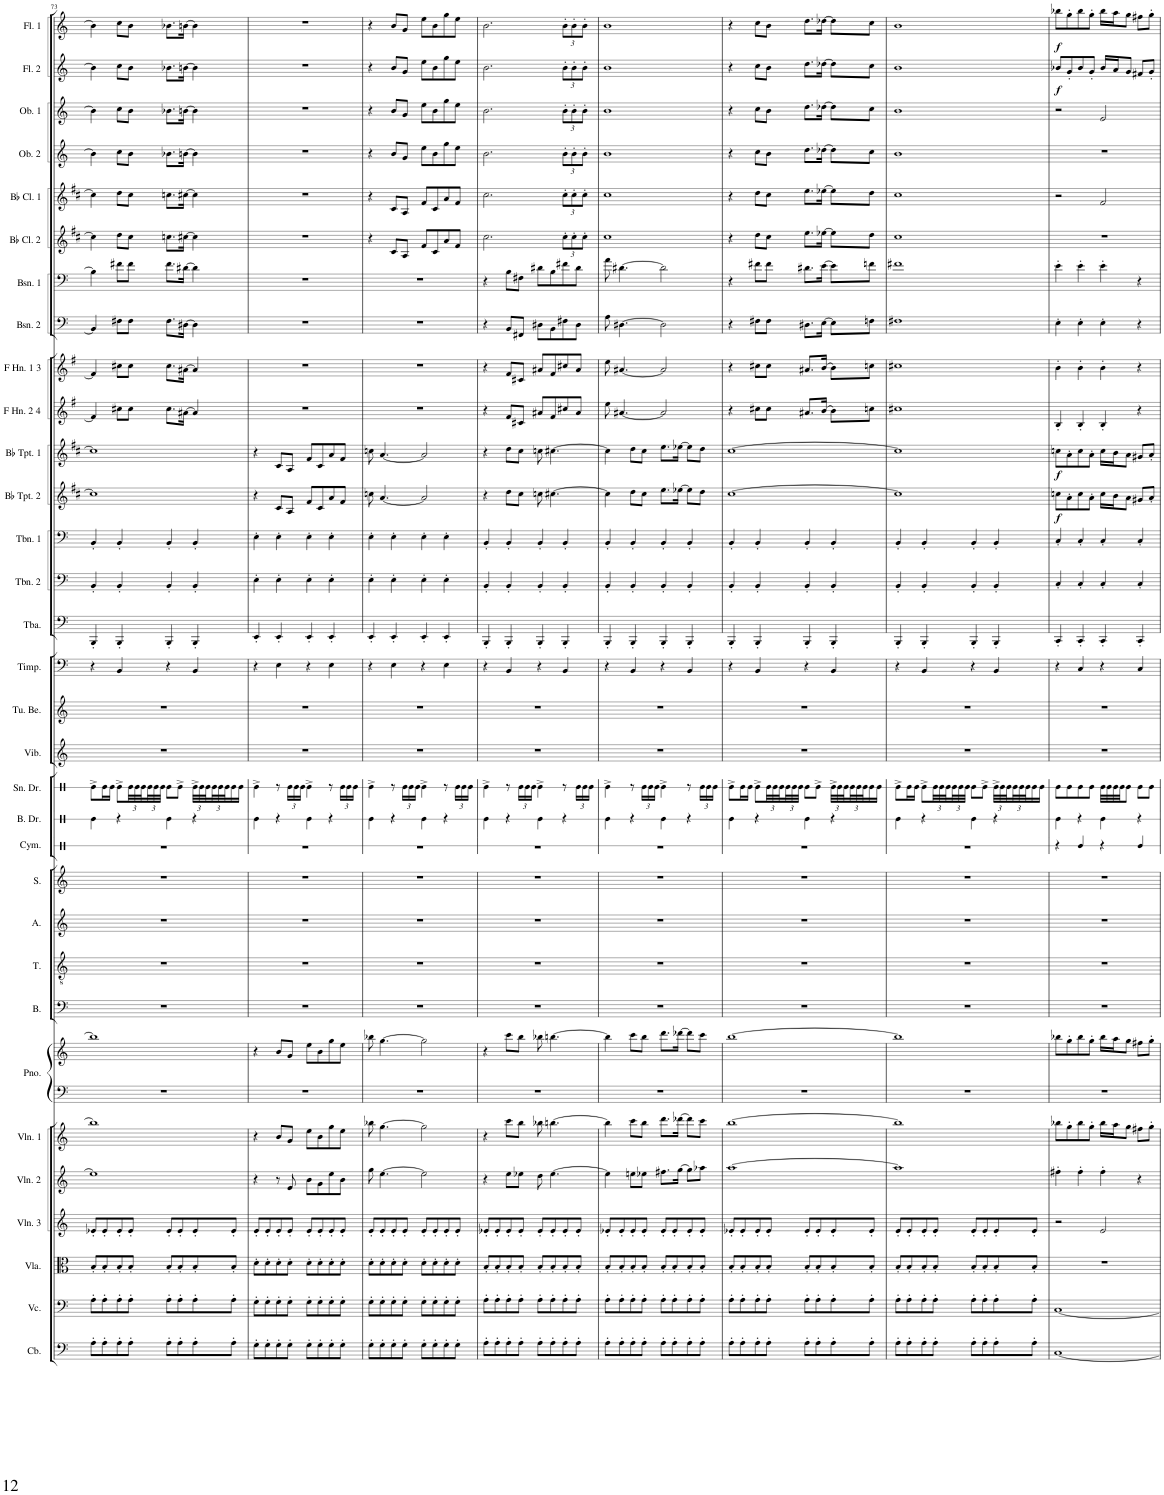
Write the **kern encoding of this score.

**kern	**kern	**kern	**kern	**kern	**kern	**kern	**kern	**kern	**kern	**kern	**kern	**kern	**kern	**kern	**kern	**kern	**kern	**kern	**kern	**kern	**kern	**dynam	**kern	**dynam	**kern	**kern	**kern	**kern	**kern	**kern	**kern	**kern	**kern	**dynam	**kern	**dynam
*part32	*part31	*part30	*part29	*part28	*part27	*part26	*part26	*part25	*part24	*part23	*part22	*part21	*part20	*part19	*part18	*part17	*part16	*part15	*part14	*part13	*part12	*part12	*part11	*part11	*part10	*part9	*part8	*part7	*part6	*part5	*part4	*part3	*part2	*part2	*part1	*part1
*staff33	*staff32	*staff31	*staff30	*staff29	*staff28	*staff27	*staff26	*staff25	*staff24	*staff23	*staff22	*staff21	*staff20	*staff19	*staff18	*staff17	*staff16	*staff15	*staff14	*staff13	*staff12	*staff12	*staff11	*staff11	*staff10	*staff9	*staff8	*staff7	*staff6	*staff5	*staff4	*staff3	*staff2	*staff2	*staff1	*staff1
*I"Contrabass	*I"Violoncello	*I"Viola	*I"Violin 3	*I"Violin 2	*I"Violin 1	*I"Piano	*	*I"Baritone	*I"Tenor	*I"Alto	*I"Soprano	*I"Cymbal	*I"Bass Drum	*I"Snare Drum	*I"Vibraphone	*I"Tubular Bells	*I"Timpani	*I"Tuba	*I"Trombone 2	*I"Trombone 1	*I"Bb Trumpet 2	*	*I"Bb Trumpet 1	*	*I"F Horn 2 &amp; 4	*I"F Horn 1 &amp; 3	*I"Bassoon 2	*I"Bassoon 1	*I"Bb Clarinet 2	*I"Bb Clarinet 1	*I"Oboe 2	*I"Oboe 1	*I"Flute 2	*	*I"Flute 1	*
*I'Cb.	*I'Vc.	*I'Vla.	*I'Vln. 3	*I'Vln. 2	*I'Vln. 1	*I'Pno.	*	*I'B.	*I'T.	*I'A.	*I'S.	*I'Cym.	*I'B. Dr.	*I'Sn. Dr.	*I'Vib.	*I'Tu. Be.	*I'Timp.	*I'Tba.	*I'Tbn. 2	*I'Tbn. 1	*I'Bb Tpt. 2	*	*I'Bb Tpt. 1	*	*I'F Hn. 2 4	*I'F Hn. 1 3	*I'Bsn. 2	*I'Bsn. 1	*I'Bb Cl. 2	*I'Bb Cl. 1	*I'Ob. 2	*I'Ob. 1	*I'Fl. 2	*	*I'Fl. 1	*
!!LO:PB:g=z
*clefF4	*clefF4	*clefC3	*clefG2	*clefG2	*clefG2	*clefF4	*clefG2	*clefF4	*clefGv2	*clefG2	*clefG2	*clefX	*clefX	*clefX	*clefG2	*clefG2	*clefF4	*clefF4	*clefF4	*clefF4	*clefG2	*	*clefG2	*	*clefG2	*clefG2	*clefF4	*clefF4	*clefG2	*clefG2	*clefG2	*clefG2	*clefG2	*	*clefG2	*
*Trd7c12	*	*	*	*	*	*	*	*	*	*	*	*	*	*	*	*	*	*	*	*	*Trd1c2	*	*Trd1c2	*	*Trd4c7	*Trd4c7	*	*	*Trd1c2	*Trd1c2	*	*	*	*	*	*
*k[]	*k[]	*k[]	*k[]	*k[]	*k[]	*k[]	*k[]	*k[]	*k[]	*k[]	*k[]	*k[]	*k[]	*k[]	*k[]	*k[]	*k[]	*k[]	*k[]	*k[]	*k[f#c#]	*	*k[f#c#]	*	*k[f#]	*k[f#]	*k[]	*k[]	*k[f#c#]	*k[f#c#]	*k[]	*k[]	*k[]	*	*k[]	*
*M4/4	*M4/4	*M4/4	*M4/4	*M4/4	*M4/4	*M4/4	*M4/4	*M4/4	*M4/4	*M4/4	*M4/4	*M4/4	*M4/4	*M4/4	*M4/4	*M4/4	*M4/4	*M4/4	*M4/4	*M4/4	*M4/4	*	*M4/4	*	*M4/4	*M4/4	*M4/4	*M4/4	*M4/4	*M4/4	*M4/4	*M4/4	*M4/4	*	*M4/4	*
=73	=73	=73	=73	=73	=73	=73	=73	=73	=73	=73	=73	=73	=73	=73	=73	=73	=73	=73	=73	=73	=73	=73	=73	=73	=73	=73	=73	=73	=73	=73	=73	=73	=73	=73	=73	=73
8A'\L	8A'\L	8B'/L	8e-X'/L	1ee-]	1bb]	1r	1bb]	1r	1r	1r	1r	1r	4Re\	8Re^\L	1r	1r	4r	4BBB'/	4BB'/	4BB'/	1cc#]	.	1cc#]	.	4f#/]	4f#/]	4BB/]	4B\]	4cc#\]	4cc#\]	4b\]	4b\]	4b\]	.	4b\]	.
8A'\	8A'\	8B'/	8e-'/	.	.	.	.	.	.	.	.	.	.	16Re\L	.	.	.	.	.	.	.	.	.	.	.	.	.	.	.	.	.	.	.	.	.	.
.	.	.	.	.	.	.	.	.	.	.	.	.	.	16Re\JJ	.	.	.	.	.	.	.	.	.	.	.	.	.	.	.	.	.	.	.	.	.	.
8A'\	8A'\	8B'/	8e-'/	.	.	.	.	.	.	.	.	.	4r	8Re^\L	.	.	4BB/	4BBB'/	4BB'/	4BB'/	.	.	.	.	8cc#X\L	8cc#X\L	8F#X\L	8f#X\L	8dd\L	8dd\L	8cc\L	8cc\L	8cc\L	.	8cc\L	.
*	*	*	*	*	*	*	*	*	*	*	*	*	*	*Xbrackettup	*	*	*	*	*	*	*	*	*	*	*	*	*	*	*	*	*	*	*	*	*	*
8A'\J	8A'\J	8B'/J	8e-'/J	.	.	.	.	.	.	.	.	.	.	48Re\LL	.	.	.	.	.	.	.	.	.	.	8cc#\J	8cc#\J	8F#\J	8f#\J	8cc#\J	8cc#\J	8b\J	8b\J	8b\J	.	8b\J	.
.	.	.	.	.	.	.	.	.	.	.	.	.	.	48Re\	.	.	.	.	.	.	.	.	.	.	.	.	.	.	.	.	.	.	.	.	.	.
.	.	.	.	.	.	.	.	.	.	.	.	.	.	48Re\	.	.	.	.	.	.	.	.	.	.	.	.	.	.	.	.	.	.	.	.	.	.
.	.	.	.	.	.	.	.	.	.	.	.	.	.	48Re\	.	.	.	.	.	.	.	.	.	.	.	.	.	.	.	.	.	.	.	.	.	.
.	.	.	.	.	.	.	.	.	.	.	.	.	.	48Re\	.	.	.	.	.	.	.	.	.	.	.	.	.	.	.	.	.	.	.	.	.	.
.	.	.	.	.	.	.	.	.	.	.	.	.	.	48Re\JJJ	.	.	.	.	.	.	.	.	.	.	.	.	.	.	.	.	.	.	.	.	.	.
8A'\L	8A'\L	8B'/L	8e-'/L	.	.	.	.	.	.	.	.	.	4Re\	8Re\L	.	.	4r	4BBB'/	4BB'/	4BB'/	.	.	.	.	8.cc#\L	8.cc#\L	8.F#\L	8.f#\L	8.ccn\L	8.ccn\L	8.b-X\L	8.b-X\L	8.b-X\L	.	8.b-X\L	.
8A'\	8A'\	8B'/	8e-'/	.	.	.	.	.	.	.	.	.	.	8Re^\J	.	.	.	.	.	.	.	.	.	.	.	.	.	.	.	.	.	.	.	.	.	.
.	.	.	.	.	.	.	.	.	.	.	.	.	.	.	.	.	.	.	.	.	.	.	.	.	[16a#X\Jk	[16a#X\Jk	[16D#X\Jk	[16d#X\Jk	[16cc#X\Jk	[16cc#X\Jk	[16bn\Jk	[16bn\Jk	[16bn\Jk	.	[16bn\Jk	.
8A'\	8A'\	8B'/	8e-'/	.	.	.	.	.	.	.	.	.	4r	48Re^\LLL	.	.	4BB/	4BBB'/	4BB'/	4BB'/	.	.	.	.	4a#/]	4a#/]	4D#\]	4d#\]	4cc#\]	4cc#\]	4b\]	4b\]	4b\]	.	4b\]	.
.	.	.	.	.	.	.	.	.	.	.	.	.	.	48Re\	.	.	.	.	.	.	.	.	.	.	.	.	.	.	.	.	.	.	.	.	.	.
.	.	.	.	.	.	.	.	.	.	.	.	.	.	48Re\	.	.	.	.	.	.	.	.	.	.	.	.	.	.	.	.	.	.	.	.	.	.
.	.	.	.	.	.	.	.	.	.	.	.	.	.	48Re\	.	.	.	.	.	.	.	.	.	.	.	.	.	.	.	.	.	.	.	.	.	.
.	.	.	.	.	.	.	.	.	.	.	.	.	.	48Re\	.	.	.	.	.	.	.	.	.	.	.	.	.	.	.	.	.	.	.	.	.	.
.	.	.	.	.	.	.	.	.	.	.	.	.	.	48Re\J	.	.	.	.	.	.	.	.	.	.	.	.	.	.	.	.	.	.	.	.	.	.
8A'\J	8A'\J	8B'/J	8e-'/J	.	.	.	.	.	.	.	.	.	.	16Re\	.	.	.	.	.	.	.	.	.	.	.	.	.	.	.	.	.	.	.	.	.	.
.	.	.	.	.	.	.	.	.	.	.	.	.	.	16Re\JJ	.	.	.	.	.	.	.	.	.	.	.	.	.	.	.	.	.	.	.	.	.	.
=74	=74	=74	=74	=74	=74	=74	=74	=74	=74	=74	=74	=74	=74	=74	=74	=74	=74	=74	=74	=74	=74	=74	=74	=74	=74	=74	=74	=74	=74	=74	=74	=74	=74	=74	=74	=74
8G'\L	8G'\L	8d'\L	8e'/L	4r	4r	1r	4r	1r	1r	1r	1r	1r	4Re\	4Re^\	1r	1r	4r	4EE'/	4E'\	4E'\	4r	.	4r	.	1r	1r	1r	1r	1r	1r	1r	1r	1r	.	1r	.
8G'\	8G'\	8d'\	8e'/	.	.	.	.	.	.	.	.	.	.	.	.	.	.	.	.	.	.	.	.	.	.	.	.	.	.	.	.	.	.	.	.	.
8G'\	8G'\	8d'\	8e'/	8r	8b/L	.	8b/L	.	.	.	.	.	4r	8r	.	.	4E\	4EE'/	4E'\	4E'\	8c#/L	.	8c#/L	.	.	.	.	.	.	.	.	.	.	.	.	.
8G'\J	8G'\J	8d'\J	8e'/J	8e/	8g/J	.	8g/J	.	.	.	.	.	.	24Re\LL	.	.	.	.	.	.	8A/J	.	8A/J	.	.	.	.	.	.	.	.	.	.	.	.	.
.	.	.	.	.	.	.	.	.	.	.	.	.	.	24Re\	.	.	.	.	.	.	.	.	.	.	.	.	.	.	.	.	.	.	.	.	.	.
.	.	.	.	.	.	.	.	.	.	.	.	.	.	24Re\JJ	.	.	.	.	.	.	.	.	.	.	.	.	.	.	.	.	.	.	.	.	.	.
8G'\L	8G'\L	8d'\L	8e'/L	8b\L	8ee\L	.	8ee\L	.	.	.	.	.	4Re\	4Re^\	.	.	4r	4EE'/	4E'\	4E'\	8f#/L	.	8f#/L	.	.	.	.	.	.	.	.	.	.	.	.	.
8G'\	8G'\	8d'\	8e'/	8g\	8b\	.	8b\	.	.	.	.	.	.	.	.	.	.	.	.	.	8c#/	.	8c#/	.	.	.	.	.	.	.	.	.	.	.	.	.
8G'\	8G'\	8d'\	8e'/	8ee\	8gg\	.	8gg\	.	.	.	.	.	4r	8r	.	.	4E\	4EE'/	4E'\	4E'\	8a/	.	8a/	.	.	.	.	.	.	.	.	.	.	.	.	.
8G'\J	8G'\J	8d'\J	8e'/J	8b\J	8ee\J	.	8ee\J	.	.	.	.	.	.	24Re\LL	.	.	.	.	.	.	8f#/J	.	8f#/J	.	.	.	.	.	.	.	.	.	.	.	.	.
.	.	.	.	.	.	.	.	.	.	.	.	.	.	24Re\	.	.	.	.	.	.	.	.	.	.	.	.	.	.	.	.	.	.	.	.	.	.
.	.	.	.	.	.	.	.	.	.	.	.	.	.	24Re\JJ	.	.	.	.	.	.	.	.	.	.	.	.	.	.	.	.	.	.	.	.	.	.
=75	=75	=75	=75	=75	=75	=75	=75	=75	=75	=75	=75	=75	=75	=75	=75	=75	=75	=75	=75	=75	=75	=75	=75	=75	=75	=75	=75	=75	=75	=75	=75	=75	=75	=75	=75	=75
8G'\L	8G'\L	8d'\L	8e'/L	8gg\	8bb-X\	1r	8bb-X\	1r	1r	1r	1r	1r	4Re\	4Re^\	1r	1r	4r	4EE'/	4E'\	4E'\	8ccn\	.	8ccn\	.	1r	1r	1r	1r	4r	4r	4r	4r	4r	.	4r	.
8G'\	8G'\	8d'\	8e'/	[4.ee\	[4.gg\	.	[4.gg\	.	.	.	.	.	.	.	.	.	.	.	.	.	[4.a/	.	[4.a/	.	.	.	.	.	.	.	.	.	.	.	.	.
8G'\	8G'\	8d'\	8e'/	.	.	.	.	.	.	.	.	.	4r	8r	.	.	4E\	4EE'/	4E'\	4E'\	.	.	.	.	.	.	.	.	8c#/L	8c#/L	8b/L	8b/L	8b/L	.	8b/L	.
8G'\J	8G'\J	8d'\J	8e'/J	.	.	.	.	.	.	.	.	.	.	24Re\LL	.	.	.	.	.	.	.	.	.	.	.	.	.	.	8A/J	8A/J	8g/J	8g/J	8g/J	.	8g/J	.
.	.	.	.	.	.	.	.	.	.	.	.	.	.	24Re\	.	.	.	.	.	.	.	.	.	.	.	.	.	.	.	.	.	.	.	.	.	.
.	.	.	.	.	.	.	.	.	.	.	.	.	.	24Re\JJ	.	.	.	.	.	.	.	.	.	.	.	.	.	.	.	.	.	.	.	.	.	.
8G'\L	8G'\L	8d'\L	8e'/L	2ee\]	2gg\]	.	2gg\]	.	.	.	.	.	4Re\	4Re^\	.	.	4r	4EE'/	4E'\	4E'\	2a/]	.	2a/]	.	.	.	.	.	8f#/L	8f#/L	8ee\L	8ee\L	8ee\L	.	8ee\L	.
8G'\	8G'\	8d'\	8e'/	.	.	.	.	.	.	.	.	.	.	.	.	.	.	.	.	.	.	.	.	.	.	.	.	.	8c#/	8c#/	8b\	8b\	8b\	.	8b\	.
8G'\	8G'\	8d'\	8e'/	.	.	.	.	.	.	.	.	.	4r	8r	.	.	4E\	4EE'/	4E'\	4E'\	.	.	.	.	.	.	.	.	8a/	8a/	8gg\	8gg\	8gg\	.	8gg\	.
8G'\J	8G'\J	8d'\J	8e'/J	.	.	.	.	.	.	.	.	.	.	24Re\LL	.	.	.	.	.	.	.	.	.	.	.	.	.	.	8f#/J	8f#/J	8ee\J	8ee\J	8ee\J	.	8ee\J	.
.	.	.	.	.	.	.	.	.	.	.	.	.	.	24Re\	.	.	.	.	.	.	.	.	.	.	.	.	.	.	.	.	.	.	.	.	.	.
.	.	.	.	.	.	.	.	.	.	.	.	.	.	24Re\JJ	.	.	.	.	.	.	.	.	.	.	.	.	.	.	.	.	.	.	.	.	.	.
=76	=76	=76	=76	=76	=76	=76	=76	=76	=76	=76	=76	=76	=76	=76	=76	=76	=76	=76	=76	=76	=76	=76	=76	=76	=76	=76	=76	=76	=76	=76	=76	=76	=76	=76	=76	=76
8A'\L	8A'\L	8B'/L	8e-X'/L	4r	4r	1r	4r	1r	1r	1r	1r	1r	4Re\	4Re^\	1r	1r	4r	4BBB'/	4BB'/	4BB'/	4r	.	4r	.	4r	4r	4r	4r	2.cc#\	2.cc#\	2.b\	2.b\	2.b\	.	2.b\	.
8A'\	8A'\	8B'/	8e-'/	.	.	.	.	.	.	.	.	.	.	.	.	.	.	.	.	.	.	.	.	.	.	.	.	.	.	.	.	.	.	.	.	.
8A'\	8A'\	8B'/	8e-'/	8ee\L	8ccc\L	.	8ccc\L	.	.	.	.	.	4r	8r	.	.	4BB/	4BBB'/	4BB'/	4BB'/	8dd\L	.	8dd\L	.	8f#/L	8f#/L	8BB/L	8B\L	.	.	.	.	.	.	.	.
8A'\J	8A'\J	8B'/J	8e-'/J	8ee-X\J	8bb\J	.	8bb\J	.	.	.	.	.	.	24Re\LL	.	.	.	.	.	.	8cc#\J	.	8cc#\J	.	8c#X/J	8c#X/J	8FF#X/J	8F#X\J	.	.	.	.	.	.	.	.
.	.	.	.	.	.	.	.	.	.	.	.	.	.	24Re\	.	.	.	.	.	.	.	.	.	.	.	.	.	.	.	.	.	.	.	.	.	.
.	.	.	.	.	.	.	.	.	.	.	.	.	.	24Re\JJ	.	.	.	.	.	.	.	.	.	.	.	.	.	.	.	.	.	.	.	.	.	.
8A'\L	8A'\L	8B'/L	8e-'/L	8dd\	8bb-X\	.	8bb-X\	.	.	.	.	.	4Re\	4Re^\	.	.	4r	4BBB'/	4BB'/	4BB'/	8ccn\	.	8ccn\	.	8a#X/L	8a#X/L	8D#X\L	8d#X\L	.	.	.	.	.	.	.	.
8A'\	8A'\	8B'/	8e-'/	[4.ee-\	[4.bbn\	.	[4.bbn\	.	.	.	.	.	.	.	.	.	.	.	.	.	[4.cc#X\	.	[4.cc#X\	.	8f#/	8f#/	8BB\	8B\	.	.	.	.	.	.	.	.
*	*	*	*	*	*	*	*	*	*	*	*	*	*	*	*	*	*	*	*	*	*	*	*	*	*	*	*	*	*Xbrackettup	*Xbrackettup	*Xbrackettup	*Xbrackettup	*Xbrackettup	*	*Xbrackettup	*
8A'\	8A'\	8B'/	8e-'/	.	.	.	.	.	.	.	.	.	4r	8r	.	.	4BB/	4BBB'/	4BB'/	4BB'/	.	.	.	.	8cc#X/	8cc#X/	8F#X\	8f#X\	12cc#'\L	12cc#'\L	12b'\L	12b'\L	12b'\L	.	12b'\L	.
.	.	.	.	.	.	.	.	.	.	.	.	.	.	.	.	.	.	.	.	.	.	.	.	.	.	.	.	.	12cc#'\	12cc#'\	12b'\	12b'\	12b'\	.	12b'\	.
8A'\J	8A'\J	8B'/J	8e-'/J	.	.	.	.	.	.	.	.	.	.	24Re\LL	.	.	.	.	.	.	.	.	.	.	8a#/J	8a#/J	8D#\J	8d#\J	.	.	.	.	.	.	.	.
.	.	.	.	.	.	.	.	.	.	.	.	.	.	24Re\	.	.	.	.	.	.	.	.	.	.	.	.	.	.	12cc#'\J	12cc#'\J	12b'\J	12b'\J	12b'\J	.	12b'\J	.
.	.	.	.	.	.	.	.	.	.	.	.	.	.	24Re\JJ	.	.	.	.	.	.	.	.	.	.	.	.	.	.	.	.	.	.	.	.	.	.
=77	=77	=77	=77	=77	=77	=77	=77	=77	=77	=77	=77	=77	=77	=77	=77	=77	=77	=77	=77	=77	=77	=77	=77	=77	=77	=77	=77	=77	=77	=77	=77	=77	=77	=77	=77	=77
8A'\L	8A'\L	8B'/L	8e-X'/L	4ee-\]	4bb\]	1r	4bb\]	1r	1r	1r	1r	1r	4Re\	4Re^\	1r	1r	4r	4BBB'/	4BB'/	4BB'/	4cc#\]	.	4cc#\]	.	8ee\	8ee\	8A\	8a\	1cc#	1cc#	1b	1b	1b	.	1b	.
8A'\	8A'\	8B'/	8e-'/	.	.	.	.	.	.	.	.	.	.	.	.	.	.	.	.	.	.	.	.	.	[4.a#X/	[4.a#X/	[4.D#X\	[4.d#X\	.	.	.	.	.	.	.	.
8A'\	8A'\	8B'/	8e-'/	8een\L	8ccc\L	.	8ccc\L	.	.	.	.	.	4r	8r	.	.	4BB/	4BBB'/	4BB'/	4BB'/	8dd\L	.	8dd\L	.	.	.	.	.	.	.	.	.	.	.	.	.
8A'\J	8A'\J	8B'/J	8e-'/J	8ee-X\J	8bb\J	.	8bb\J	.	.	.	.	.	.	24Re\LL	.	.	.	.	.	.	8cc#\J	.	8cc#\J	.	.	.	.	.	.	.	.	.	.	.	.	.
.	.	.	.	.	.	.	.	.	.	.	.	.	.	24Re\	.	.	.	.	.	.	.	.	.	.	.	.	.	.	.	.	.	.	.	.	.	.
.	.	.	.	.	.	.	.	.	.	.	.	.	.	24Re\JJ	.	.	.	.	.	.	.	.	.	.	.	.	.	.	.	.	.	.	.	.	.	.
8A'\L	8A'\L	8B'/L	8e-'/L	8.ff#X\L	8.ddd\L	.	8.ddd\L	.	.	.	.	.	4Re\	4Re^\	.	.	4r	4BBB'/	4BB'/	4BB'/	8.ee\L	.	8.ee\L	.	2a#/]	2a#/]	2D#\]	2d#\]	.	.	.	.	.	.	.	.
8A'\	8A'\	8B'/	8e-'/	.	.	.	.	.	.	.	.	.	.	.	.	.	.	.	.	.	.	.	.	.	.	.	.	.	.	.	.	.	.	.	.	.
.	.	.	.	[16gg\Jk	[16ddd-X\Jk	.	[16ddd-X\Jk	.	.	.	.	.	.	.	.	.	.	.	.	.	[16ee-X\Jk	.	[16ee-X\Jk	.	.	.	.	.	.	.	.	.	.	.	.	.
8A'\	8A'\	8B'/	8e-'/	8gg\L]	8ddd-\L]	.	8ddd-\L]	.	.	.	.	.	4r	8r	.	.	4BB/	4BBB'/	4BB'/	4BB'/	8ee-\L]	.	8ee-\L]	.	.	.	.	.	.	.	.	.	.	.	.	.
8A'\J	8A'\J	8B'/J	8e-'/J	8aa-X\J	8ccc\J	.	8ccc\J	.	.	.	.	.	.	24Re\LL	.	.	.	.	.	.	8dd\J	.	8dd\J	.	.	.	.	.	.	.	.	.	.	.	.	.
.	.	.	.	.	.	.	.	.	.	.	.	.	.	24Re\	.	.	.	.	.	.	.	.	.	.	.	.	.	.	.	.	.	.	.	.	.	.
.	.	.	.	.	.	.	.	.	.	.	.	.	.	24Re\JJ	.	.	.	.	.	.	.	.	.	.	.	.	.	.	.	.	.	.	.	.	.	.
=78	=78	=78	=78	=78	=78	=78	=78	=78	=78	=78	=78	=78	=78	=78	=78	=78	=78	=78	=78	=78	=78	=78	=78	=78	=78	=78	=78	=78	=78	=78	=78	=78	=78	=78	=78	=78
8A'\L	8A'\L	8B'/L	8e-X'/L	[1aa	[1bb	1r	[1bb	1r	1r	1r	1r	1r	4Re\	8Re^\L	1r	1r	4r	4BBB'/	4BB'/	4BB'/	[1cc#	.	[1cc#	.	4r	4r	4r	4r	4r	4r	4r	4r	4r	.	4r	.
8A'\	8A'\	8B'/	8e-'/	.	.	.	.	.	.	.	.	.	.	16Re\L	.	.	.	.	.	.	.	.	.	.	.	.	.	.	.	.	.	.	.	.	.	.
.	.	.	.	.	.	.	.	.	.	.	.	.	.	16Re\JJ	.	.	.	.	.	.	.	.	.	.	.	.	.	.	.	.	.	.	.	.	.	.
8A'\	8A'\	8B'/	8e-'/	.	.	.	.	.	.	.	.	.	4r	8Re^\L	.	.	4BB/	4BBB'/	4BB'/	4BB'/	.	.	.	.	8cc#X\L	8cc#X\L	8F#X\L	8f#X\L	8dd\L	8dd\L	8cc\L	8cc\L	8cc\L	.	8cc\L	.
8A'\J	8A'\J	8B'/J	8e-'/J	.	.	.	.	.	.	.	.	.	.	48Re\LL	.	.	.	.	.	.	.	.	.	.	8cc#\J	8cc#\J	8F#\J	8f#\J	8cc#\J	8cc#\J	8b\J	8b\J	8b\J	.	8b\J	.
.	.	.	.	.	.	.	.	.	.	.	.	.	.	48Re\	.	.	.	.	.	.	.	.	.	.	.	.	.	.	.	.	.	.	.	.	.	.
.	.	.	.	.	.	.	.	.	.	.	.	.	.	48Re\	.	.	.	.	.	.	.	.	.	.	.	.	.	.	.	.	.	.	.	.	.	.
.	.	.	.	.	.	.	.	.	.	.	.	.	.	48Re\	.	.	.	.	.	.	.	.	.	.	.	.	.	.	.	.	.	.	.	.	.	.
.	.	.	.	.	.	.	.	.	.	.	.	.	.	48Re\	.	.	.	.	.	.	.	.	.	.	.	.	.	.	.	.	.	.	.	.	.	.
.	.	.	.	.	.	.	.	.	.	.	.	.	.	48Re\JJJ	.	.	.	.	.	.	.	.	.	.	.	.	.	.	.	.	.	.	.	.	.	.
8A'\L	8A'\L	8B'/L	8e-'/L	.	.	.	.	.	.	.	.	.	4Re\	8Re\L	.	.	4r	4BBB'/	4BB'/	4BB'/	.	.	.	.	8.a#X/L	8.a#X/L	8.D#X\L	8.d#X\L	8.ee\L	8.ee\L	8.dd\L	8.dd\L	8.dd\L	.	8.dd\L	.
8A'\	8A'\	8B'/	8e-'/	.	.	.	.	.	.	.	.	.	.	8Re^\J	.	.	.	.	.	.	.	.	.	.	.	.	.	.	.	.	.	.	.	.	.	.
.	.	.	.	.	.	.	.	.	.	.	.	.	.	.	.	.	.	.	.	.	.	.	.	.	[16b/Jk	[16b/Jk	[16E\Jk	[16e\Jk	[16ee-X\Jk	[16ee-X\Jk	[16dd-X\Jk	[16dd-X\Jk	[16dd-X\Jk	.	[16dd-X\Jk	.
8A'\	8A'\	8B'/	8e-'/	.	.	.	.	.	.	.	.	.	4r	48Re^\LLL	.	.	4BB/	4BBB'/	4BB'/	4BB'/	.	.	.	.	8b\L]	8b\L]	8E\L]	8e\L]	8ee-\L]	8ee-\L]	8dd-\L]	8dd-\L]	8dd-\L]	.	8dd-\L]	.
.	.	.	.	.	.	.	.	.	.	.	.	.	.	48Re\	.	.	.	.	.	.	.	.	.	.	.	.	.	.	.	.	.	.	.	.	.	.
.	.	.	.	.	.	.	.	.	.	.	.	.	.	48Re\	.	.	.	.	.	.	.	.	.	.	.	.	.	.	.	.	.	.	.	.	.	.
.	.	.	.	.	.	.	.	.	.	.	.	.	.	48Re\	.	.	.	.	.	.	.	.	.	.	.	.	.	.	.	.	.	.	.	.	.	.
.	.	.	.	.	.	.	.	.	.	.	.	.	.	48Re\	.	.	.	.	.	.	.	.	.	.	.	.	.	.	.	.	.	.	.	.	.	.
.	.	.	.	.	.	.	.	.	.	.	.	.	.	48Re\J	.	.	.	.	.	.	.	.	.	.	.	.	.	.	.	.	.	.	.	.	.	.
8A'\J	8A'\J	8B'/J	8e-'/J	.	.	.	.	.	.	.	.	.	.	16Re\	.	.	.	.	.	.	.	.	.	.	8ccn\J	8ccn\J	8Fn\J	8fn\J	8dd\J	8dd\J	8cc\J	8cc\J	8cc\J	.	8cc\J	.
.	.	.	.	.	.	.	.	.	.	.	.	.	.	16Re\JJ	.	.	.	.	.	.	.	.	.	.	.	.	.	.	.	.	.	.	.	.	.	.
=79	=79	=79	=79	=79	=79	=79	=79	=79	=79	=79	=79	=79	=79	=79	=79	=79	=79	=79	=79	=79	=79	=79	=79	=79	=79	=79	=79	=79	=79	=79	=79	=79	=79	=79	=79	=79
8A'\L	8A'\L	8B'/L	8e'/L	1aa]	1bb]	1r	1bb]	1r	1r	1r	1r	1r	4Re\	8Re^\L	1r	1r	4r	4BBB'/	4BB'/	4BB'/	1cc#]	.	1cc#]	.	1cc#X	1cc#X	1F#X	1f#X	1cc#	1cc#	1b	1b	1b	.	1b	.
8A'\	8A'\	8B'/	8e'/	.	.	.	.	.	.	.	.	.	.	16Re\L	.	.	.	.	.	.	.	.	.	.	.	.	.	.	.	.	.	.	.	.	.	.
.	.	.	.	.	.	.	.	.	.	.	.	.	.	16Re\JJ	.	.	.	.	.	.	.	.	.	.	.	.	.	.	.	.	.	.	.	.	.	.
8A'\	8A'\	8B'/	8e'/	.	.	.	.	.	.	.	.	.	4r	8Re^\L	.	.	4BB/	4BBB'/	4BB'/	4BB'/	.	.	.	.	.	.	.	.	.	.	.	.	.	.	.	.
8A'\J	8A'\J	8B'/J	8e'/J	.	.	.	.	.	.	.	.	.	.	48Re\LL	.	.	.	.	.	.	.	.	.	.	.	.	.	.	.	.	.	.	.	.	.	.
.	.	.	.	.	.	.	.	.	.	.	.	.	.	48Re\	.	.	.	.	.	.	.	.	.	.	.	.	.	.	.	.	.	.	.	.	.	.
.	.	.	.	.	.	.	.	.	.	.	.	.	.	48Re\	.	.	.	.	.	.	.	.	.	.	.	.	.	.	.	.	.	.	.	.	.	.
.	.	.	.	.	.	.	.	.	.	.	.	.	.	48Re\	.	.	.	.	.	.	.	.	.	.	.	.	.	.	.	.	.	.	.	.	.	.
.	.	.	.	.	.	.	.	.	.	.	.	.	.	48Re\	.	.	.	.	.	.	.	.	.	.	.	.	.	.	.	.	.	.	.	.	.	.
.	.	.	.	.	.	.	.	.	.	.	.	.	.	48Re\JJJ	.	.	.	.	.	.	.	.	.	.	.	.	.	.	.	.	.	.	.	.	.	.
8A'\L	8A'\L	8B'/L	8e'/L	.	.	.	.	.	.	.	.	.	4Re\	8Re\L	.	.	4r	4BBB'/	4BB'/	4BB'/	.	.	.	.	.	.	.	.	.	.	.	.	.	.	.	.
8A'\	8A'\	8B'/	8e'/	.	.	.	.	.	.	.	.	.	.	8Re^\J	.	.	.	.	.	.	.	.	.	.	.	.	.	.	.	.	.	.	.	.	.	.
8A'\	8A'\	8B'/	8e'/	.	.	.	.	.	.	.	.	.	4r	48Re^\LLL	.	.	4BB/	4BBB'/	4BB'/	4BB'/	.	.	.	.	.	.	.	.	.	.	.	.	.	.	.	.
.	.	.	.	.	.	.	.	.	.	.	.	.	.	48Re\	.	.	.	.	.	.	.	.	.	.	.	.	.	.	.	.	.	.	.	.	.	.
.	.	.	.	.	.	.	.	.	.	.	.	.	.	48Re\	.	.	.	.	.	.	.	.	.	.	.	.	.	.	.	.	.	.	.	.	.	.
.	.	.	.	.	.	.	.	.	.	.	.	.	.	48Re\	.	.	.	.	.	.	.	.	.	.	.	.	.	.	.	.	.	.	.	.	.	.
.	.	.	.	.	.	.	.	.	.	.	.	.	.	48Re\	.	.	.	.	.	.	.	.	.	.	.	.	.	.	.	.	.	.	.	.	.	.
.	.	.	.	.	.	.	.	.	.	.	.	.	.	48Re\J	.	.	.	.	.	.	.	.	.	.	.	.	.	.	.	.	.	.	.	.	.	.
8A'\J	8A'\J	8B'/J	8e'/J	.	.	.	.	.	.	.	.	.	.	16Re\	.	.	.	.	.	.	.	.	.	.	.	.	.	.	.	.	.	.	.	.	.	.
.	.	.	.	.	.	.	.	.	.	.	.	.	.	16Re\JJ	.	.	.	.	.	.	.	.	.	.	.	.	.	.	.	.	.	.	.	.	.	.
=80	=80	=80	=80	=80	=80	=80	=80	=80	=80	=80	=80	=80	=80	=80	=80	=80	=80	=80	=80	=80	=80	=80	=80	=80	=80	=80	=80	=80	=80	=80	=80	=80	=80	=80	=80	=80
!	!	!	!	!	!	!	!	!	!	!	!	!	!	!	!	!	!	!	!	!	!	!LO:DY:b	!	!LO:DY:b	!	!	!	!	!	!	!	!	!	!LO:DY:b	!	!LO:DY:b
[1C	[1C	1r	2r	4ff#X'\	8bb-X\L	1r	8bb-X\L	1r	1r	1r	1r	4r	4Re\	8Re\L	1r	1r	4r	4CC'/	4C'/	4C'/	8ccn\L	f	8ccn\L	f	4B'/	4b'\	4E'\	4e'\	1r	2r	1r	2r	8b-X/L	f	8bb-X\L	f
.	.	.	.	.	8gg'\	.	8gg'\	.	.	.	.	.	.	8Re\	.	.	.	.	.	.	8a'\	.	8a'\	.	.	.	.	.	.	.	.	.	8g'/	.	8gg'\	.
.	.	.	.	4ff#'\	8bb-\	.	8bb-\	.	.	.	.	4Re/	4r	8Re\	.	.	4C/	4CC'/	4C'/	4C'/	8cc\	.	8cc\	.	4B'/	4b'\	4E'\	4e'\	.	.	.	.	8b-/	.	8bb-\	.
.	.	.	.	.	8gg'\J	.	8gg'\J	.	.	.	.	.	.	8Re\J	.	.	.	.	.	.	8a'\J	.	8a'\J	.	.	.	.	.	.	.	.	.	8g'/J	.	8gg'\J	.
.	.	.	2e/	4ff#'\	16bb-\LL	.	16bb-\LL	.	.	.	.	4r	4Re\	32Re\LLL	.	.	4r	4CC'/	4C'/	4C'/	16cc\LL	.	16cc\LL	.	4B'/	4b'\	4E'\	4e'\	.	2f#/	.	2e/	16b-/LL	.	16bb-\LL	.
.	.	.	.	.	.	.	.	.	.	.	.	.	.	32Re\	.	.	.	.	.	.	.	.	.	.	.	.	.	.	.	.	.	.	.	.	.	.
.	.	.	.	.	16aa\J	.	16aa\J	.	.	.	.	.	.	32Re\	.	.	.	.	.	.	16b\J	.	16b\J	.	.	.	.	.	.	.	.	.	16a/J	.	16aa\J	.
.	.	.	.	.	.	.	.	.	.	.	.	.	.	32Re\JJ	.	.	.	.	.	.	.	.	.	.	.	.	.	.	.	.	.	.	.	.	.	.
.	.	.	.	.	8gg\J	.	8gg\J	.	.	.	.	.	.	8Re\J	.	.	.	.	.	.	8a\J	.	8a\J	.	.	.	.	.	.	.	.	.	8g/J	.	8gg\J	.
.	.	.	.	4r	8ff#X\L	.	8ff#X\L	.	.	.	.	4Re/	4r	8Re\L	.	.	4C/	4CC'/	4C'/	4C'/	8g#X/L	.	8g#X/L	.	4r	4r	4r	4r	.	.	.	.	8f#X/L	.	8ff#X\L	.
.	.	.	.	.	8gg'\J	.	8gg'\J	.	.	.	.	.	.	8Re\J	.	.	.	.	.	.	8a'/J	.	8a'/J	.	.	.	.	.	.	.	.	.	8g'/J	.	8gg'\J	.
=	=	=	=	=	=	=	=	=	=	=	=	=	=	=	=	=	=	=	=	=	=	=	=	=	=	=	=	=	=	=	=	=	=	=	=	=
*-	*-	*-	*-	*-	*-	*-	*-	*-	*-	*-	*-	*-	*-	*-	*-	*-	*-	*-	*-	*-	*-	*-	*-	*-	*-	*-	*-	*-	*-	*-	*-	*-	*-	*-	*-	*-
